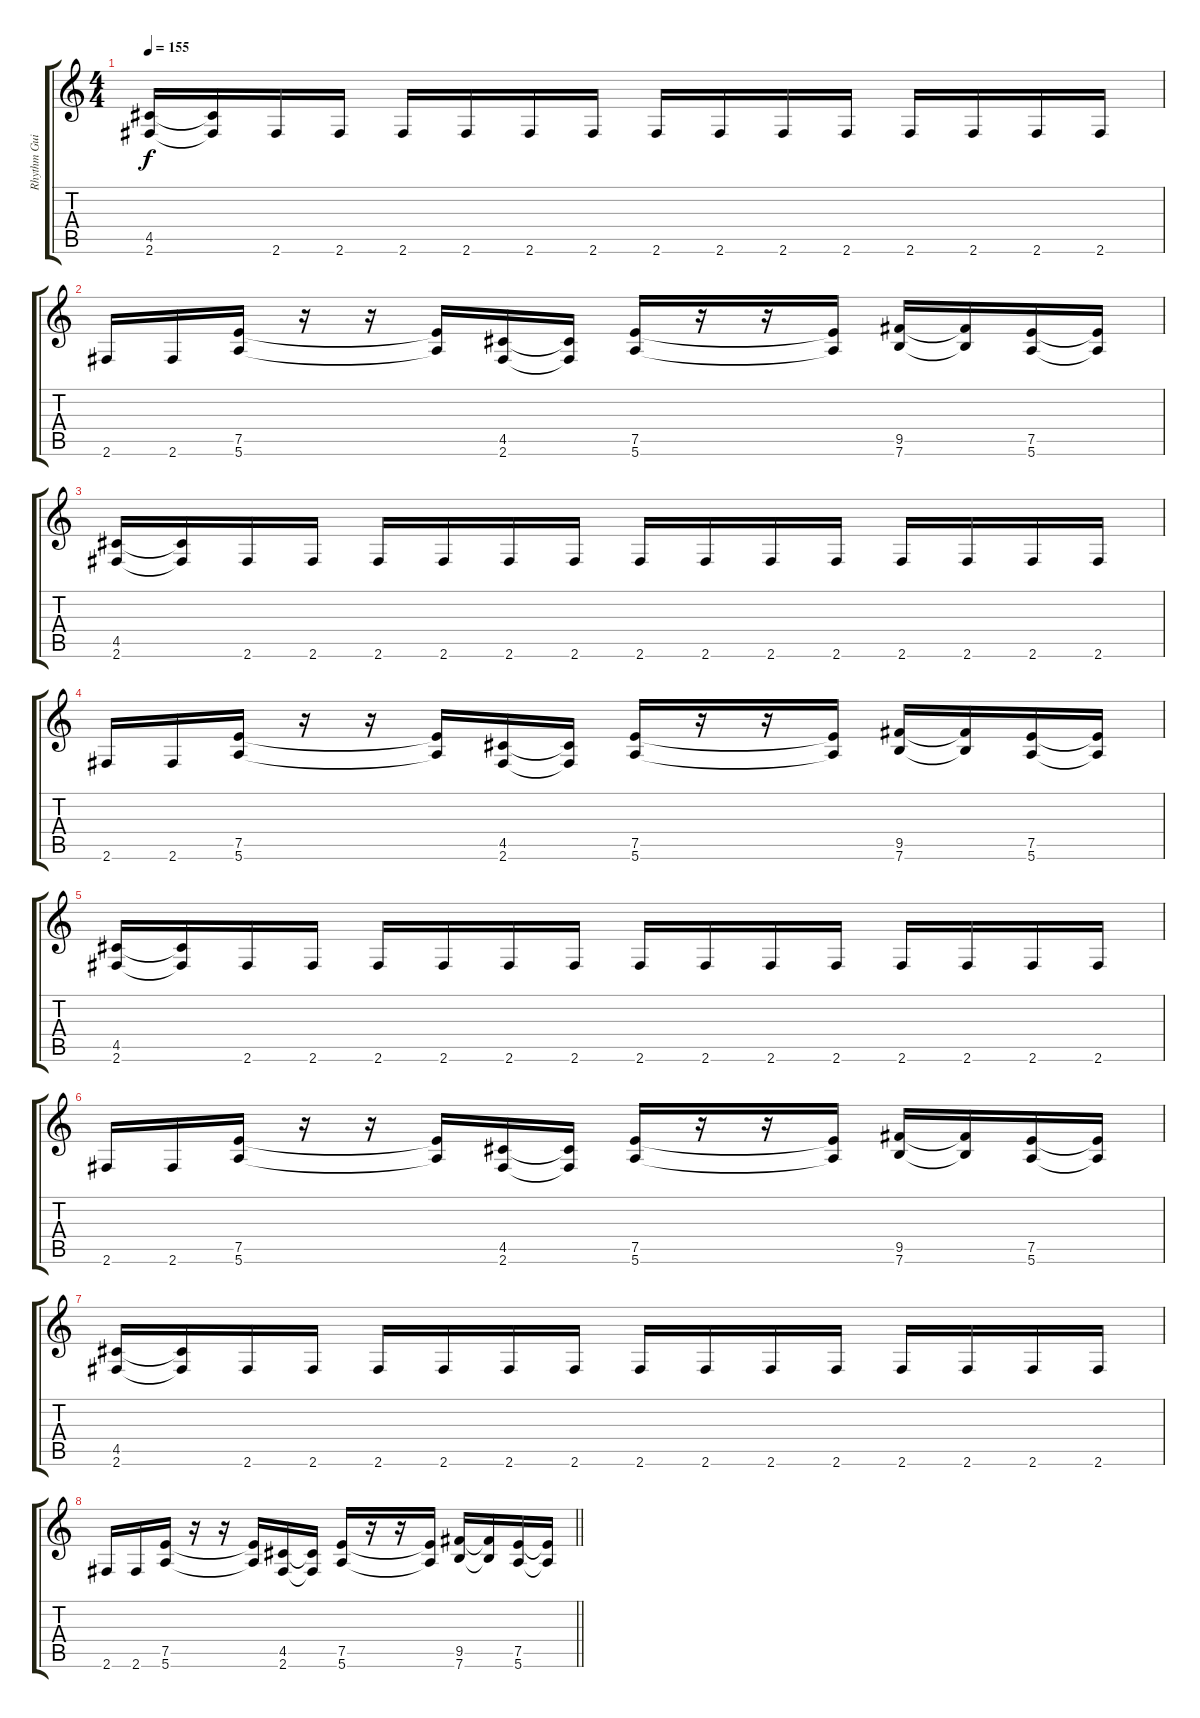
\track ("Rhythm Guitar" "Rhythm Gui") {instrument distortionguitar}
\staff {score tabs}
\tuning (E4 B3 G3 D3 A2 E2) {hide}
\ts (4 4)
\tempo 155
\clef g2
\ks c
(4.5 2.6).16{dy f} (4.5{t} 2.6{t}).16 2.6.16 2.6.16 2.6.16 2.6.16 2.6.16 2.6.16 2.6.16 2.6.16 2.6.16 2.6.16 2.6.16 2.6.16 2.6.16 2.6.16 |
2.6.16 2.6.16 (7.5 5.6).16 r.16 r.16 (7.5{t} 5.6{t}).16 (4.5 2.6).16 (4.5{t} 2.6{t}).16 (7.5 5.6).16 r.16 r.16 (7.5{t} 5.6{t}).16 (9.5 7.6).16 (9.5{t} 7.6{t}).16 (7.5 5.6).16 (7.5{t} 5.6{t}).16 |
(4.5 2.6).16 (4.5{t} 2.6{t}).16 2.6.16 2.6.16 2.6.16 2.6.16 2.6.16 2.6.16 2.6.16 2.6.16 2.6.16 2.6.16 2.6.16 2.6.16 2.6.16 2.6.16 |
2.6.16 2.6.16 (7.5 5.6).16 r.16 r.16 (7.5{t} 5.6{t}).16 (4.5 2.6).16 (4.5{t} 2.6{t}).16 (7.5 5.6).16 r.16 r.16 (7.5{t} 5.6{t}).16 (9.5 7.6).16 (9.5{t} 7.6{t}).16 (7.5 5.6).16 (7.5{t} 5.6{t}).16 |
(4.5 2.6).16 (4.5{t} 2.6{t}).16 2.6.16 2.6.16 2.6.16 2.6.16 2.6.16 2.6.16 2.6.16 2.6.16 2.6.16 2.6.16 2.6.16 2.6.16 2.6.16 2.6.16 |
2.6.16 2.6.16 (7.5 5.6).16 r.16 r.16 (7.5{t} 5.6{t}).16 (4.5 2.6).16 (4.5{t} 2.6{t}).16 (7.5 5.6).16 r.16 r.16 (7.5{t} 5.6{t}).16 (9.5 7.6).16 (9.5{t} 7.6{t}).16 (7.5 5.6).16 (7.5{t} 5.6{t}).16 |
(4.5 2.6).16 (4.5{t} 2.6{t}).16 2.6.16 2.6.16 2.6.16 2.6.16 2.6.16 2.6.16 2.6.16 2.6.16 2.6.16 2.6.16 2.6.16 2.6.16 2.6.16 2.6.16 |
\barLineRight lightlight
2.6.16 2.6.16 (7.5 5.6).16 r.16 r.16 (7.5{t} 5.6{t}).16 (4.5 2.6).16 (4.5{t} 2.6{t}).16 (7.5 5.6).16 r.16 r.16 (7.5{t} 5.6{t}).16 (9.5 7.6).16 (9.5{t} 7.6{t}).16 (7.5 5.6).16 (7.5{t} 5.6{t}).16
